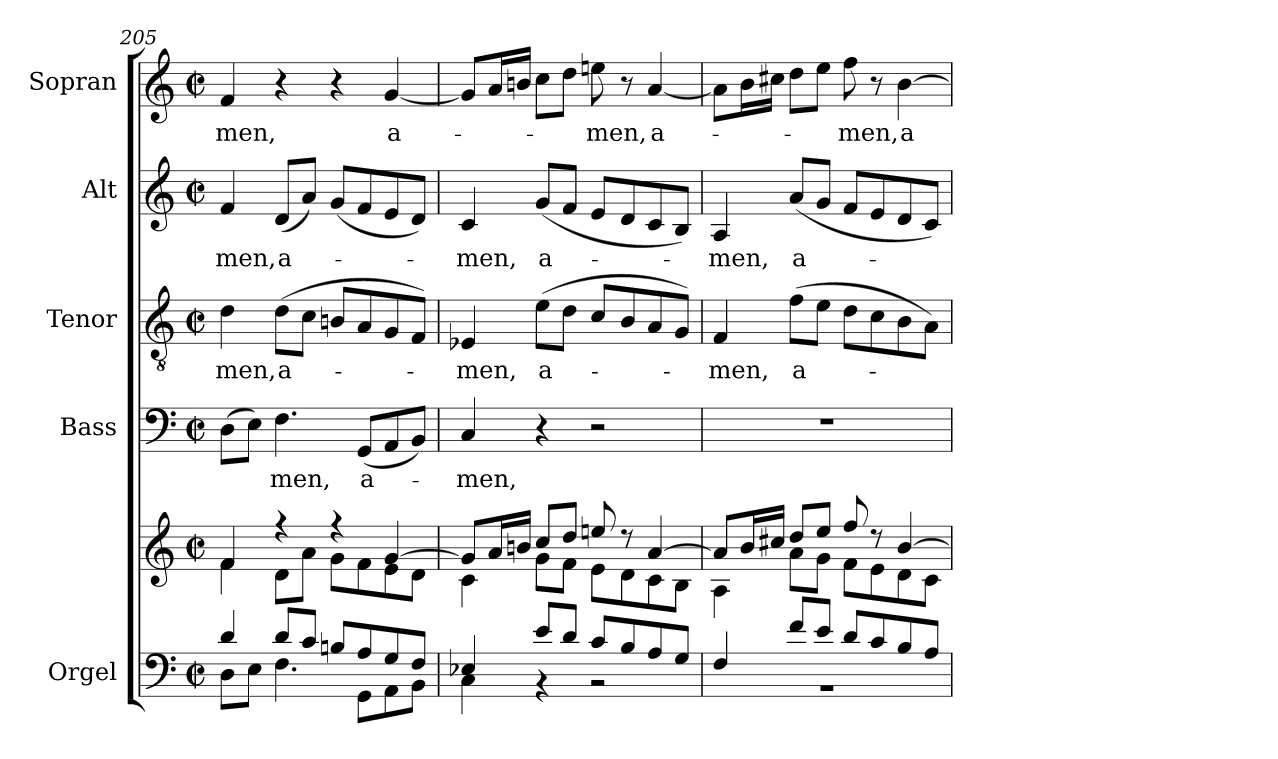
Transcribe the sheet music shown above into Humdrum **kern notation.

**kern	**kern	**kern	**text	**kern	**text	**kern	**text	**kern	**text
*part5	*part5	*part4	*part4	*part3	*part3	*part2	*part2	*part1	*part1
*staff6	*staff5	*staff4	*staff4	*staff3	*staff3	*staff2	*staff2	*staff1	*staff1
*I"Orgel	*	*I"Bass	*	*I"Tenor	*	*I"Alt	*	*I"Sopran	*
*I'Org.	*	*I'B	*	*I'T	*	*I'A	*	*I'S	*
*clefF4	*clefG2	*clefF4	*	*clefGv2	*	*clefG2	*	*clefG2	*
*k[]	*k[]	*k[]	*	*k[]	*	*k[]	*	*k[]	*
*C:	*C:	*C:	*	*C:	*	*C:	*	*C:	*
*M2/2	*M2/2	*M2/2	*	*M2/2	*	*M2/2	*	*M2/2	*
*met(c|)	*met(c|)	*met(c|)	*	*met(c|)	*	*met(c|)	*	*met(c|)	*
=205	=205	=205	=205	=205	=205	=205	=205	=205	=205
*^	*^	*	*	*	*	*	*	*	*
!	!	!	!	!	!	!	!LO:LY:b	!	!LO:LY:b	!	!LO:LY:b
4d/	8D\L	4f/	4f\	(>8D\L	.	4d\	-men,	4f/	-men,	4f/	-men,
.	8E\J	.	.	8E\J)	.	.	.	.	.	.	.
!	!	!	!	!	!LO:LY:b	!	!LO:LY:b	!	!LO:LY:b	!	!
8d/L	4.F\	4ree	8d\L	4.F\	-men,	(>8d\L	a-	(<8d/L	a-	4r	.
8c/J	.	.	8a\J	.	.	8c\J	.	8a/J)	.	.	.
8Bn/L	.	4ree	8g\L	.	.	8Bn/L	.	(<8g/L	.	4r	.
!	!	!	!	!	!LO:LY:b	!	!	!	!	!	!
8A/	8GG\L	.	8f\	(<8GG/L	a-	8A/	.	8f/	.	.	.
!	!	!	!	!	!	!	!	!	!	!	!LO:LY:b
8G/	8AA\	[>4g/	8e\	8AA/	.	8G/	.	8e/	.	[4g/	a-
8F/J	8BB\J	.	8d\J	8BB/J)	.	8F/J)	.	8d/J)	.	.	.
!!LO:LB:g=z
=206	=206	=206	=206	=206	=206	=206	=206	=206	=206	=206	=206
!	!	!	!	!	!LO:LY:b	!	!LO:LY:b	!	!LO:LY:b	!	!
4E-X/	4C\	8g/L]	4c\	4C/	-men,	4E-X/	-men,	4c/	-men,	8g/L]	.
.	.	16a/L	.	.	.	.	.	.	.	16a/L	.
.	.	16bn/JJ	.	.	.	.	.	.	.	16bn/JJ	.
!	!	!	!	!	!	!	!LO:LY:b	!	!LO:LY:b	!	!
8e/L	4r	8cc/L	8g\L	4r	.	(>8e\L	a-	(<8g/L	a-	8cc\L	.
8d/J	.	8dd/J	8f\J	.	.	8d\J	.	8f/J	.	8dd\J	.
!	!	!	!	!	!	!	!	!	!	!	!LO:LY:b
8c/L	2r	8een/	8e\L	2r	.	8c/L	.	8e/L	.	8een\	-men,
8B/	.	8r	8d\	.	.	8B/	.	8d/	.	8r	.
!	!	!	!	!	!	!	!	!	!	!	!LO:LY:b
8A/	.	[>4a/	8c\	.	.	8A/	.	8c/	.	[4a/	a-
8G/J	.	.	8B\J	.	.	8G/J)	.	8B/J)	.	.	.
=207	=207	=207	=207	=207	=207	=207	=207	=207	=207	=207	=207
!	!	!	!	!	!	!	!LO:LY:b	!	!LO:LY:b	!	!
4F/	1rBB	8a/L]	4A\	1r	.	4F/	-men,	4A/	-men,	8a\L]	.
.	.	16b/L	.	.	.	.	.	.	.	16b\L	.
.	.	16cc#X/JJ	.	.	.	.	.	.	.	16cc#X\JJ	.
!	!	!	!	!	!	!	!LO:LY:b	!	!LO:LY:b	!	!
8f/L	.	8dd/L	8a\L	.	.	(>8f\L	a-	(<8a/L	a-	8dd\L	.
8e/J	.	8ee/J	8g\J	.	.	8e\J	.	8g/J	.	8ee\J	.
!	!	!	!	!	!	!	!	!	!	!	!LO:LY:b
8d/L	.	8ff/	8f\L	.	.	8d\L	.	8f/L	.	8ff\	-men,
8c/	.	8rcc	8e\	.	.	8c\	.	8e/	.	8r	.
!	!	!	!	!	!	!	!	!	!	!	!LO:LY:b
8B/	.	[>4b/	8d\	.	.	8B\	.	8d/	.	[4b\	a-
8A/J	.	.	8c\J	.	.	8A\J)	.	8c/J)	.	.	.
*v	*v	*	*	*	*	*	*	*	*	*	*
*	*v	*v	*	*	*	*	*	*	*	*
=	=	=	=	=	=	=	=	=	=
*-	*-	*-	*-	*-	*-	*-	*-	*-	*-
